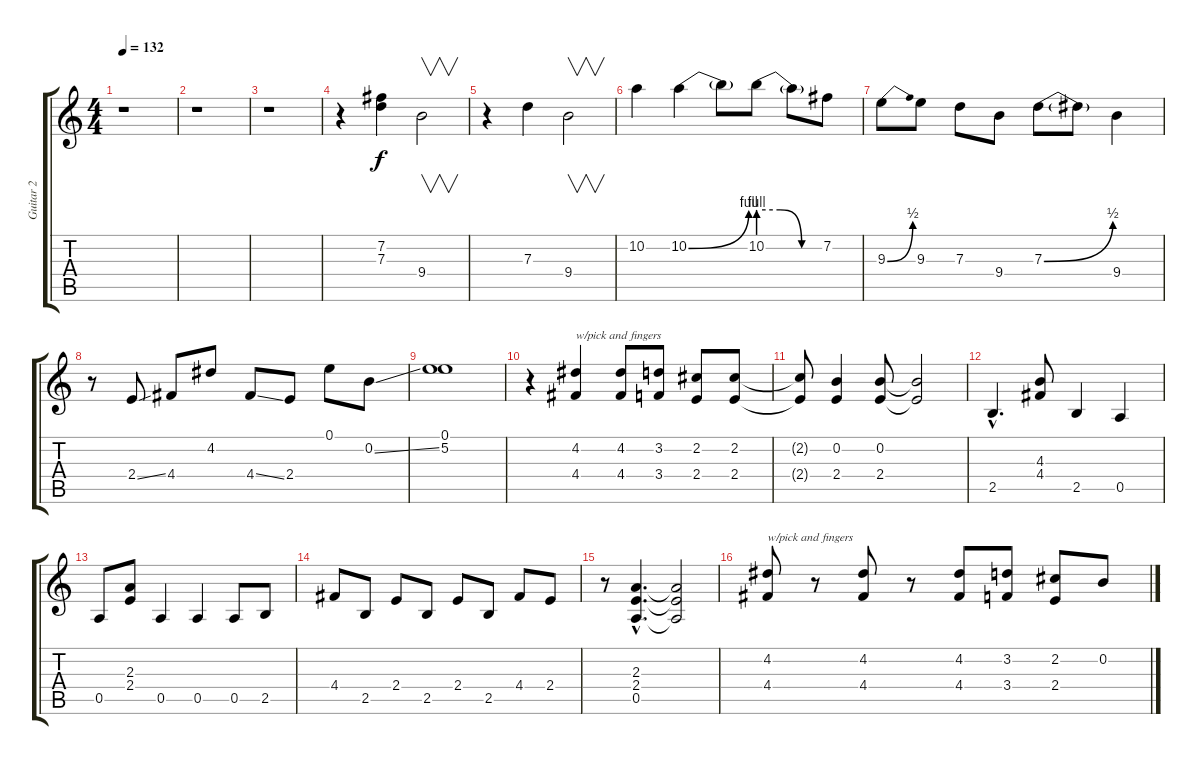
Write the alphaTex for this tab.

\track ("Guitar 2" "Guitar 2") {instrument distortionguitar}
\staff {score tabs}
\tuning (E4 B3 G3 D3 A2 E2) {hide}
\ts (4 4)
\tempo 132
\clef g2
\ks c
r.1{dy f} |
r.1 |
r.1 |
r.4 (7.2 7.3).4 9.4.2{v} |
r.4 7.3.4 9.4.2{v} |
10.2.4 10.2{be (bend 0 0 60 4)}.4 10.2{t}.8 10.2{be (custom 0 4 20 4 40 0 60 0)}.8 10.2{t}.8 7.2.8 |
9.3{be (bend 0 0 60 2)}.8 9.3.8 7.3.8 9.4.8 7.3{be (bend 0 0 60 2)}.8 7.3{t}.8 9.4.4 |
r.8 2.4{ss}.8 4.4.8 4.2.8 4.4{ss}.8 2.4.8 0.1.8 0.2{ss}.8 |
(0.1 5.2).1 |
r.4 (4.2 4.4).4{txt "w/pick and fingers"} (4.2 4.4).8 (3.2 3.4).8 (2.2 2.4).8 (2.2 2.4).8 |
(2.2{t} 2.4{t}).8 (0.2 2.4).4 (0.2 2.4).8 (0.2{t} 2.4{t}).2 |
2.5{hac}.4{d} (4.3 4.4).8 2.5.4 0.5.4 |
0.5.8 (2.3 2.4).8 0.5.4 0.5.4 0.5.8 2.5.8 |
4.4.8 2.5.8 2.4.8 2.5.8 2.4.8 2.5.8 4.4.8 2.4.8 |
r.8 (2.3{hac} 2.4{hac} 0.5{hac}).4{d} (2.3{t} 2.4{t} 0.5{t}).2 |
(4.2 4.4).8{txt "w/pick and fingers"} r.8 (4.2 4.4).8 r.8 (4.2 4.4).8 (3.2 3.4).8 (2.2 2.4).8 0.2.8
